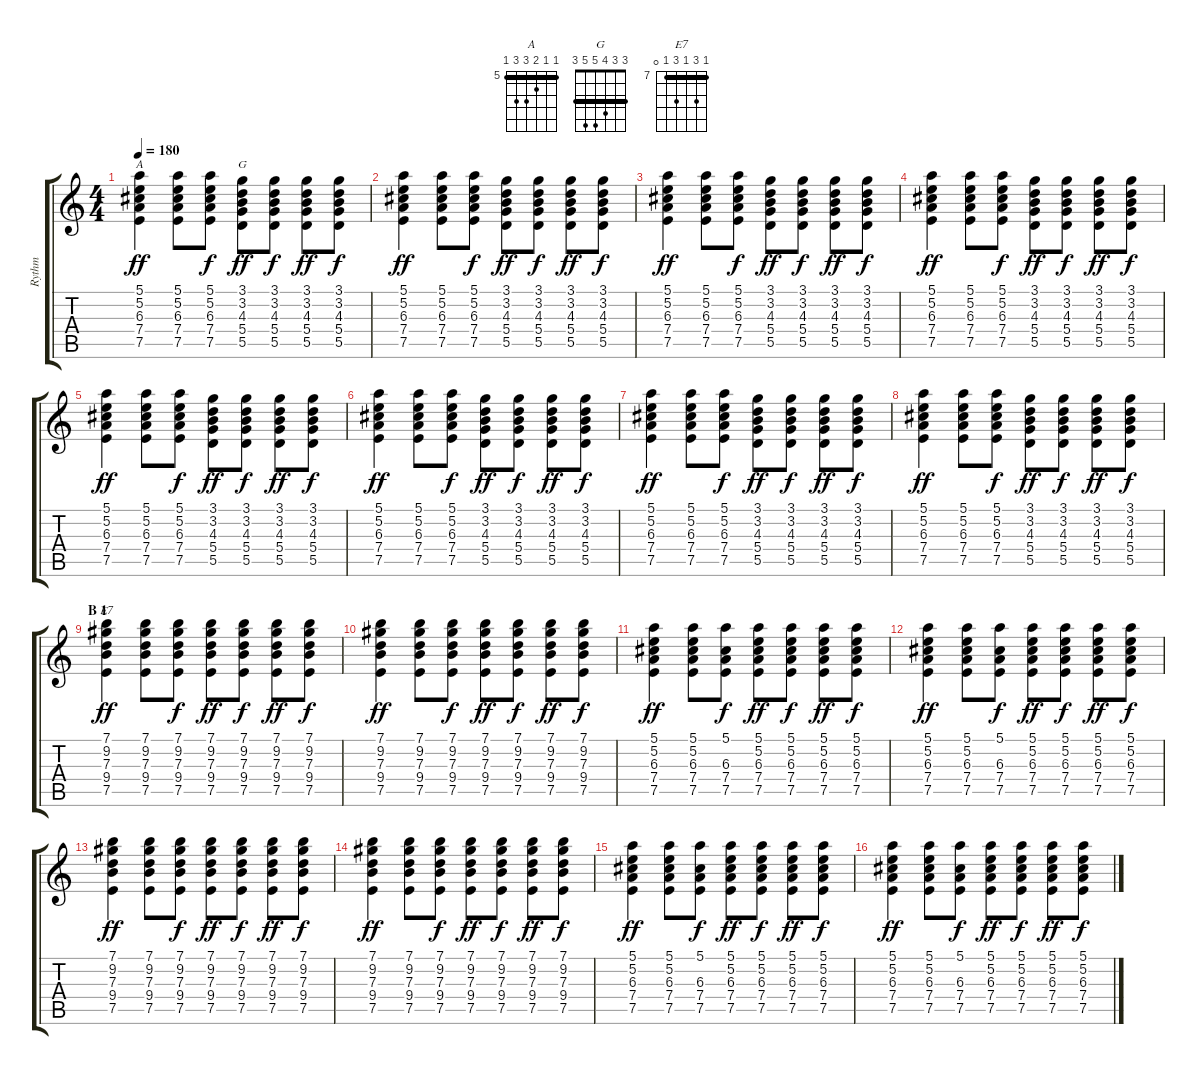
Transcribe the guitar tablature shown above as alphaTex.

\track ("Rythm" "Rythm") {instrument acousticguitarnylon}
\staff {score tabs}
\tuning (E4 B3 G3 D3 A2 E2) {hide}
\chord ("A" 5 5 6 7 7 5) {firstfret 5 barre 5}
\chord ("G" 3 3 4 5 5 3) {barre 3}
\chord ("E7" 7 9 7 9 7 0) {firstfret 7 barre 7}
\ts (4 4)
\tempo 180
\clef g2
\ks c
(5.1 5.2 6.3 7.4 7.5).4{ch "A" dy ff} (5.1 5.2 6.3 7.4 7.5).8 (5.1 5.2 6.3 7.4 7.5).8{dy f} (3.1 3.2 4.3 5.4 5.5).8{ch "G" dy ff} (3.1 3.2 4.3 5.4 5.5).8{dy f} (3.1 3.2 4.3 5.4 5.5).8{dy ff} (3.1 3.2 4.3 5.4 5.5).8{dy f} |
(5.1 5.2 6.3 7.4 7.5).4{dy ff} (5.1 5.2 6.3 7.4 7.5).8 (5.1 5.2 6.3 7.4 7.5).8{dy f} (3.1 3.2 4.3 5.4 5.5).8{dy ff} (3.1 3.2 4.3 5.4 5.5).8{dy f} (3.1 3.2 4.3 5.4 5.5).8{dy ff} (3.1 3.2 4.3 5.4 5.5).8{dy f} |
(5.1 5.2 6.3 7.4 7.5).4{dy ff} (5.1 5.2 6.3 7.4 7.5).8 (5.1 5.2 6.3 7.4 7.5).8{dy f} (3.1 3.2 4.3 5.4 5.5).8{dy ff} (3.1 3.2 4.3 5.4 5.5).8{dy f} (3.1 3.2 4.3 5.4 5.5).8{dy ff} (3.1 3.2 4.3 5.4 5.5).8{dy f} |
(5.1 5.2 6.3 7.4 7.5).4{dy ff} (5.1 5.2 6.3 7.4 7.5).8 (5.1 5.2 6.3 7.4 7.5).8{dy f} (3.1 3.2 4.3 5.4 5.5).8{dy ff} (3.1 3.2 4.3 5.4 5.5).8{dy f} (3.1 3.2 4.3 5.4 5.5).8{dy ff} (3.1 3.2 4.3 5.4 5.5).8{dy f} |
(5.1 5.2 6.3 7.4 7.5).4{dy ff} (5.1 5.2 6.3 7.4 7.5).8 (5.1 5.2 6.3 7.4 7.5).8{dy f} (3.1 3.2 4.3 5.4 5.5).8{dy ff} (3.1 3.2 4.3 5.4 5.5).8{dy f} (3.1 3.2 4.3 5.4 5.5).8{dy ff} (3.1 3.2 4.3 5.4 5.5).8{dy f} |
(5.1 5.2 6.3 7.4 7.5).4{dy ff} (5.1 5.2 6.3 7.4 7.5).8 (5.1 5.2 6.3 7.4 7.5).8{dy f} (3.1 3.2 4.3 5.4 5.5).8{dy ff} (3.1 3.2 4.3 5.4 5.5).8{dy f} (3.1 3.2 4.3 5.4 5.5).8{dy ff} (3.1 3.2 4.3 5.4 5.5).8{dy f} |
(5.1 5.2 6.3 7.4 7.5).4{dy ff} (5.1 5.2 6.3 7.4 7.5).8 (5.1 5.2 6.3 7.4 7.5).8{dy f} (3.1 3.2 4.3 5.4 5.5).8{dy ff} (3.1 3.2 4.3 5.4 5.5).8{dy f} (3.1 3.2 4.3 5.4 5.5).8{dy ff} (3.1 3.2 4.3 5.4 5.5).8{dy f} |
(5.1 5.2 6.3 7.4 7.5).4{dy ff} (5.1 5.2 6.3 7.4 7.5).8 (5.1 5.2 6.3 7.4 7.5).8{dy f} (3.1 3.2 4.3 5.4 5.5).8{dy ff} (3.1 3.2 4.3 5.4 5.5).8{dy f} (3.1 3.2 4.3 5.4 5.5).8{dy ff} (3.1 3.2 4.3 5.4 5.5).8{dy f} |
\section ("" "B 1")
(7.1 9.2 7.3 9.4 7.5).4{ch "E7" dy ff} (7.1 9.2 7.3 9.4 7.5).8 (7.1 9.2 7.3 9.4 7.5).8{dy f} (7.1 9.2 7.3 9.4 7.5).8{dy ff} (7.1 9.2 7.3 9.4 7.5).8{dy f} (7.1 9.2 7.3 9.4 7.5).8{dy ff} (7.1 9.2 7.3 9.4 7.5).8{dy f} |
(7.1 9.2 7.3 9.4 7.5).4{dy ff} (7.1 9.2 7.3 9.4 7.5).8 (7.1 9.2 7.3 9.4 7.5).8{dy f} (7.1 9.2 7.3 9.4 7.5).8{dy ff} (7.1 9.2 7.3 9.4 7.5).8{dy f} (7.1 9.2 7.3 9.4 7.5).8{dy ff} (7.1 9.2 7.3 9.4 7.5).8{dy f} |
(5.1 5.2 6.3 7.4 7.5).4{dy ff} (5.1 5.2 6.3 7.4 7.5).8 (5.1 6.3 7.4 7.5).8{dy f} (5.1 5.2 6.3 7.4 7.5).8{dy ff} (5.1 5.2 6.3 7.4 7.5).8{dy f} (5.1 5.2 6.3 7.4 7.5).8{dy ff} (5.1 5.2 6.3 7.4 7.5).8{dy f} |
(5.1 5.2 6.3 7.4 7.5).4{dy ff} (5.1 5.2 6.3 7.4 7.5).8 (5.1 6.3 7.4 7.5).8{dy f} (5.1 5.2 6.3 7.4 7.5).8{dy ff} (5.1 5.2 6.3 7.4 7.5).8{dy f} (5.1 5.2 6.3 7.4 7.5).8{dy ff} (5.1 5.2 6.3 7.4 7.5).8{dy f} |
(7.1 9.2 7.3 9.4 7.5).4{dy ff} (7.1 9.2 7.3 9.4 7.5).8 (7.1 9.2 7.3 9.4 7.5).8{dy f} (7.1 9.2 7.3 9.4 7.5).8{dy ff} (7.1 9.2 7.3 9.4 7.5).8{dy f} (7.1 9.2 7.3 9.4 7.5).8{dy ff} (7.1 9.2 7.3 9.4 7.5).8{dy f} |
(7.1 9.2 7.3 9.4 7.5).4{dy ff} (7.1 9.2 7.3 9.4 7.5).8 (7.1 9.2 7.3 9.4 7.5).8{dy f} (7.1 9.2 7.3 9.4 7.5).8{dy ff} (7.1 9.2 7.3 9.4 7.5).8{dy f} (7.1 9.2 7.3 9.4 7.5).8{dy ff} (7.1 9.2 7.3 9.4 7.5).8{dy f} |
(5.1 5.2 6.3 7.4 7.5).4{dy ff} (5.1 5.2 6.3 7.4 7.5).8 (5.1 6.3 7.4 7.5).8{dy f} (5.1 5.2 6.3 7.4 7.5).8{dy ff} (5.1 5.2 6.3 7.4 7.5).8{dy f} (5.1 5.2 6.3 7.4 7.5).8{dy ff} (5.1 5.2 6.3 7.4 7.5).8{dy f} |
(5.1 5.2 6.3 7.4 7.5).4{dy ff} (5.1 5.2 6.3 7.4 7.5).8 (5.1 6.3 7.4 7.5).8{dy f} (5.1 5.2 6.3 7.4 7.5).8{dy ff} (5.1 5.2 6.3 7.4 7.5).8{dy f} (5.1 5.2 6.3 7.4 7.5).8{dy ff} (5.1 5.2 6.3 7.4 7.5).8{dy f}
